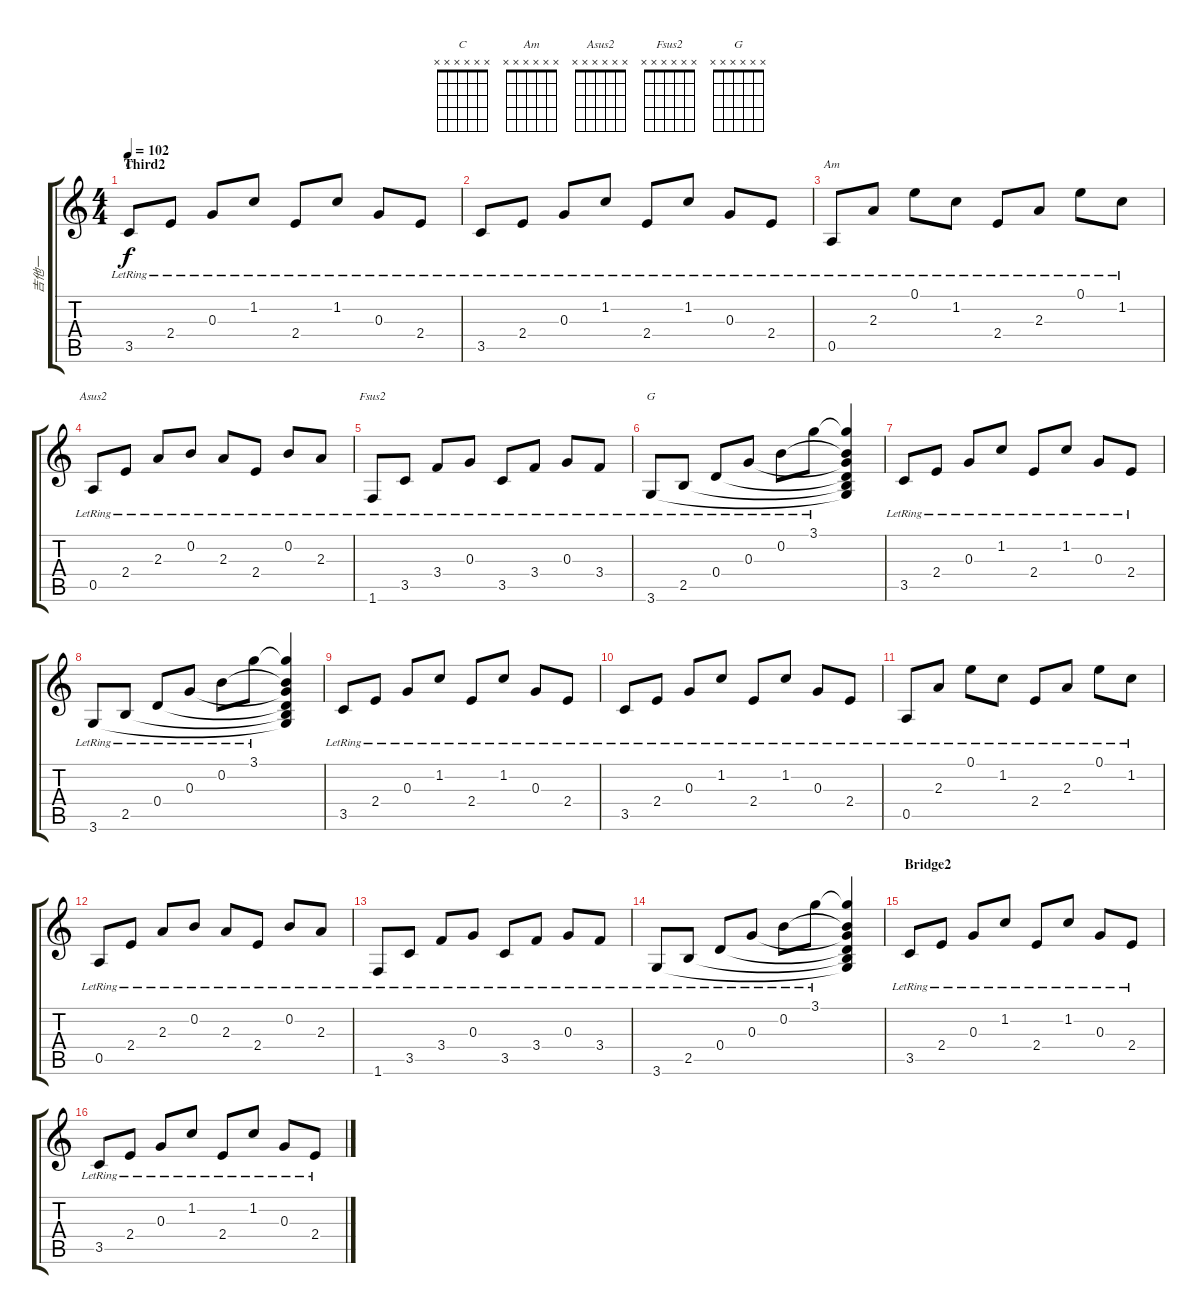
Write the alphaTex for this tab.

\track ("吉他一" "吉他一") {instrument acousticguitarsteel}
\staff {score tabs}
\tuning (E4 B3 G3 D3 A2 E2) {hide}
\chord ("C" x x x x x x) {firstfret 0}
\chord ("Am" x x x x x x) {firstfret 0}
\chord ("Asus2" x x x x x x) {firstfret 0}
\chord ("Fsus2" x x x x x x) {firstfret 0}
\chord ("G" x x x x x x) {firstfret 0}
\ts (4 4)
\section ("" "Third2")
\tempo 102
\clef g2
\ks c
3.5{lr}.8{ch "C" dy f} 2.4{lr}.8 0.3{lr}.8 1.2{lr}.8 2.4{lr}.8 1.2{lr}.8 0.3{lr}.8 2.4{lr}.8 |
3.5{lr}.8 2.4{lr}.8 0.3{lr}.8 1.2{lr}.8 2.4{lr}.8 1.2{lr}.8 0.3{lr}.8 2.4{lr}.8 |
0.5{lr}.8{ch "Am"} 2.3{lr}.8 0.1{lr}.8 1.2{lr}.8 2.4{lr}.8 2.3{lr}.8 0.1{lr}.8 1.2{lr}.8 |
0.5{lr}.8{ch "Asus2"} 2.4{lr}.8 2.3{lr}.8 0.2{lr}.8 2.3{lr}.8 2.4{lr}.8 0.2{lr}.8 2.3{lr}.8 |
1.6{lr}.8{ch "Fsus2"} 3.5{lr}.8 3.4{lr}.8 0.3{lr}.8 3.5{lr}.8 3.4{lr}.8 0.3{lr}.8 3.4{lr}.8 |
3.6{lr}.8{ch "G"} 2.5{lr}.8 0.4{lr}.8 0.3{lr}.8 0.2{lr}.8 3.1{lr}.8 (3.1{t} 0.2{t} 0.3{t} 0.4{t} 2.5{t} 3.6{t}).4 |
3.5{lr}.8 2.4{lr}.8 0.3{lr}.8 1.2{lr}.8 2.4{lr}.8 1.2{lr}.8 0.3{lr}.8 2.4{lr}.8 |
3.6{lr}.8 2.5{lr}.8 0.4{lr}.8 0.3{lr}.8 0.2{lr}.8 3.1{lr}.8 (3.1{t} 0.2{t} 0.3{t} 0.4{t} 2.5{t} 3.6{t}).4 |
3.5{lr}.8 2.4{lr}.8 0.3{lr}.8 1.2{lr}.8 2.4{lr}.8 1.2{lr}.8 0.3{lr}.8 2.4{lr}.8 |
3.5{lr}.8 2.4{lr}.8 0.3{lr}.8 1.2{lr}.8 2.4{lr}.8 1.2{lr}.8 0.3{lr}.8 2.4{lr}.8 |
0.5{lr}.8 2.3{lr}.8 0.1{lr}.8 1.2{lr}.8 2.4{lr}.8 2.3{lr}.8 0.1{lr}.8 1.2{lr}.8 |
0.5{lr}.8 2.4{lr}.8 2.3{lr}.8 0.2{lr}.8 2.3{lr}.8 2.4{lr}.8 0.2{lr}.8 2.3{lr}.8 |
1.6{lr}.8 3.5{lr}.8 3.4{lr}.8 0.3{lr}.8 3.5{lr}.8 3.4{lr}.8 0.3{lr}.8 3.4{lr}.8 |
3.6{lr}.8 2.5{lr}.8 0.4{lr}.8 0.3{lr}.8 0.2{lr}.8 3.1{lr}.8 (3.1{t} 0.2{t} 0.3{t} 0.4{t} 2.5{t} 3.6{t}).4 |
\section ("" "Bridge2")
3.5{lr}.8 2.4{lr}.8 0.3{lr}.8 1.2{lr}.8 2.4{lr}.8 1.2{lr}.8 0.3{lr}.8 2.4{lr}.8 |
3.5{lr}.8 2.4{lr}.8 0.3{lr}.8 1.2{lr}.8 2.4{lr}.8 1.2{lr}.8 0.3{lr}.8 2.4{lr}.8
